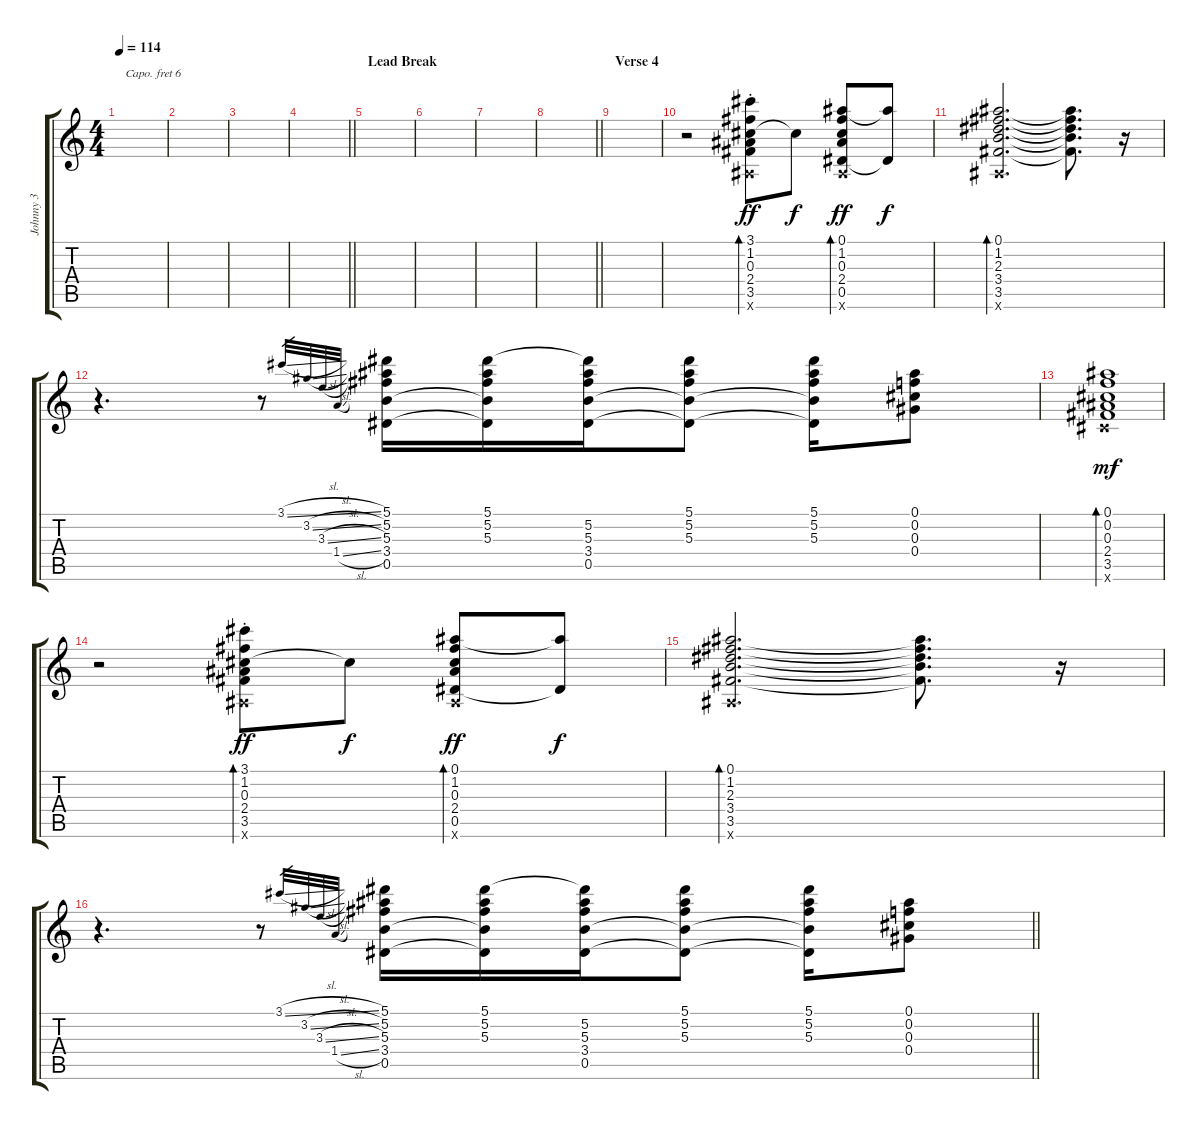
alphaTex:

\track ("Johnny 3" "Johnny 3") {instrument acousticguitarsteel}
\staff {score tabs}
\capo 6
\tuning (E4 B3 G3 D3 A2 E2) {hide}
\ts (4 4)
\tempo 114
\clef g2
\ks c
|
|
|
\barLineRight lightlight
|
\section ("" "Lead Break")
|
|
|
\barLineRight lightlight
|
\section ("" "Verse 4")
|
r.2 (3.1{st} 1.2 0.3 2.4 3.5 0.6{x}).8{bd 60 dy ff volume 13} 0.3{t}.8{dy f} (0.1 1.2 0.3 2.4 0.5 0.6{x}).8{bd 60 dy ff volume 13} (0.1{t} 0.5{t}).8{dy f} |
(0.1 1.2 2.3 3.4 3.5 0.6{x}).2{d bd 120 volume 13} (0.1{t} 1.2{t} 2.3{t} 3.4{t} 3.5{t}).8{d} r.16{volume 11} |
r.4{d} r.8 3.1{sl}.32{gr} 3.2{sl}.32{gr} 3.3{sl}.32{gr} 1.4{sl}.32{gr} (5.1 5.2 5.3 3.4 0.5).16{volume 13} (5.1 5.2 5.3 3.4{t} 0.5{t}).16{volume 13} (5.1{t} 5.2 5.3 3.4 0.5).16{volume 13} (5.1 5.2 5.3 3.4{t} 0.5{t}).8{volume 13} (5.1 5.2 5.3 3.4{t} 0.5{t}).16{volume 12} (0.1 0.2 0.3 0.4).8{volume 11} |
(0.1 0.2 0.3 2.4 3.5 3.6{x}).1{bd 120 dy mf volume 13} |
r.2 (3.1{st} 1.2 0.3 2.4 3.5 0.6{x}).8{bd 60 dy ff volume 13} 0.3{t}.8{dy f} (0.1 1.2 0.3 2.4 0.5 0.6{x}).8{bd 60 dy ff volume 13} (0.1{t} 0.5{t}).8{dy f} |
(0.1 1.2 2.3 3.4 3.5 0.6{x}).2{d bd 120 volume 13} (0.1{t} 1.2{t} 2.3{t} 3.4{t} 3.5{t}).8{d} r.16{volume 11} |
\barLineRight lightlight
r.4{d} r.8 3.1{sl}.32{gr} 3.2{sl}.32{gr} 3.3{sl}.32{gr} 1.4{sl}.32{gr} (5.1 5.2 5.3 3.4 0.5).16{volume 13} (5.1 5.2 5.3 3.4{t} 0.5{t}).16{volume 13} (5.1{t} 5.2 5.3 3.4 0.5).16{volume 13} (5.1 5.2 5.3 3.4{t} 0.5{t}).8{volume 13} (5.1 5.2 5.3 3.4{t} 0.5{t}).16{volume 12} (0.1 0.2 0.3 0.4).8{volume 11}
